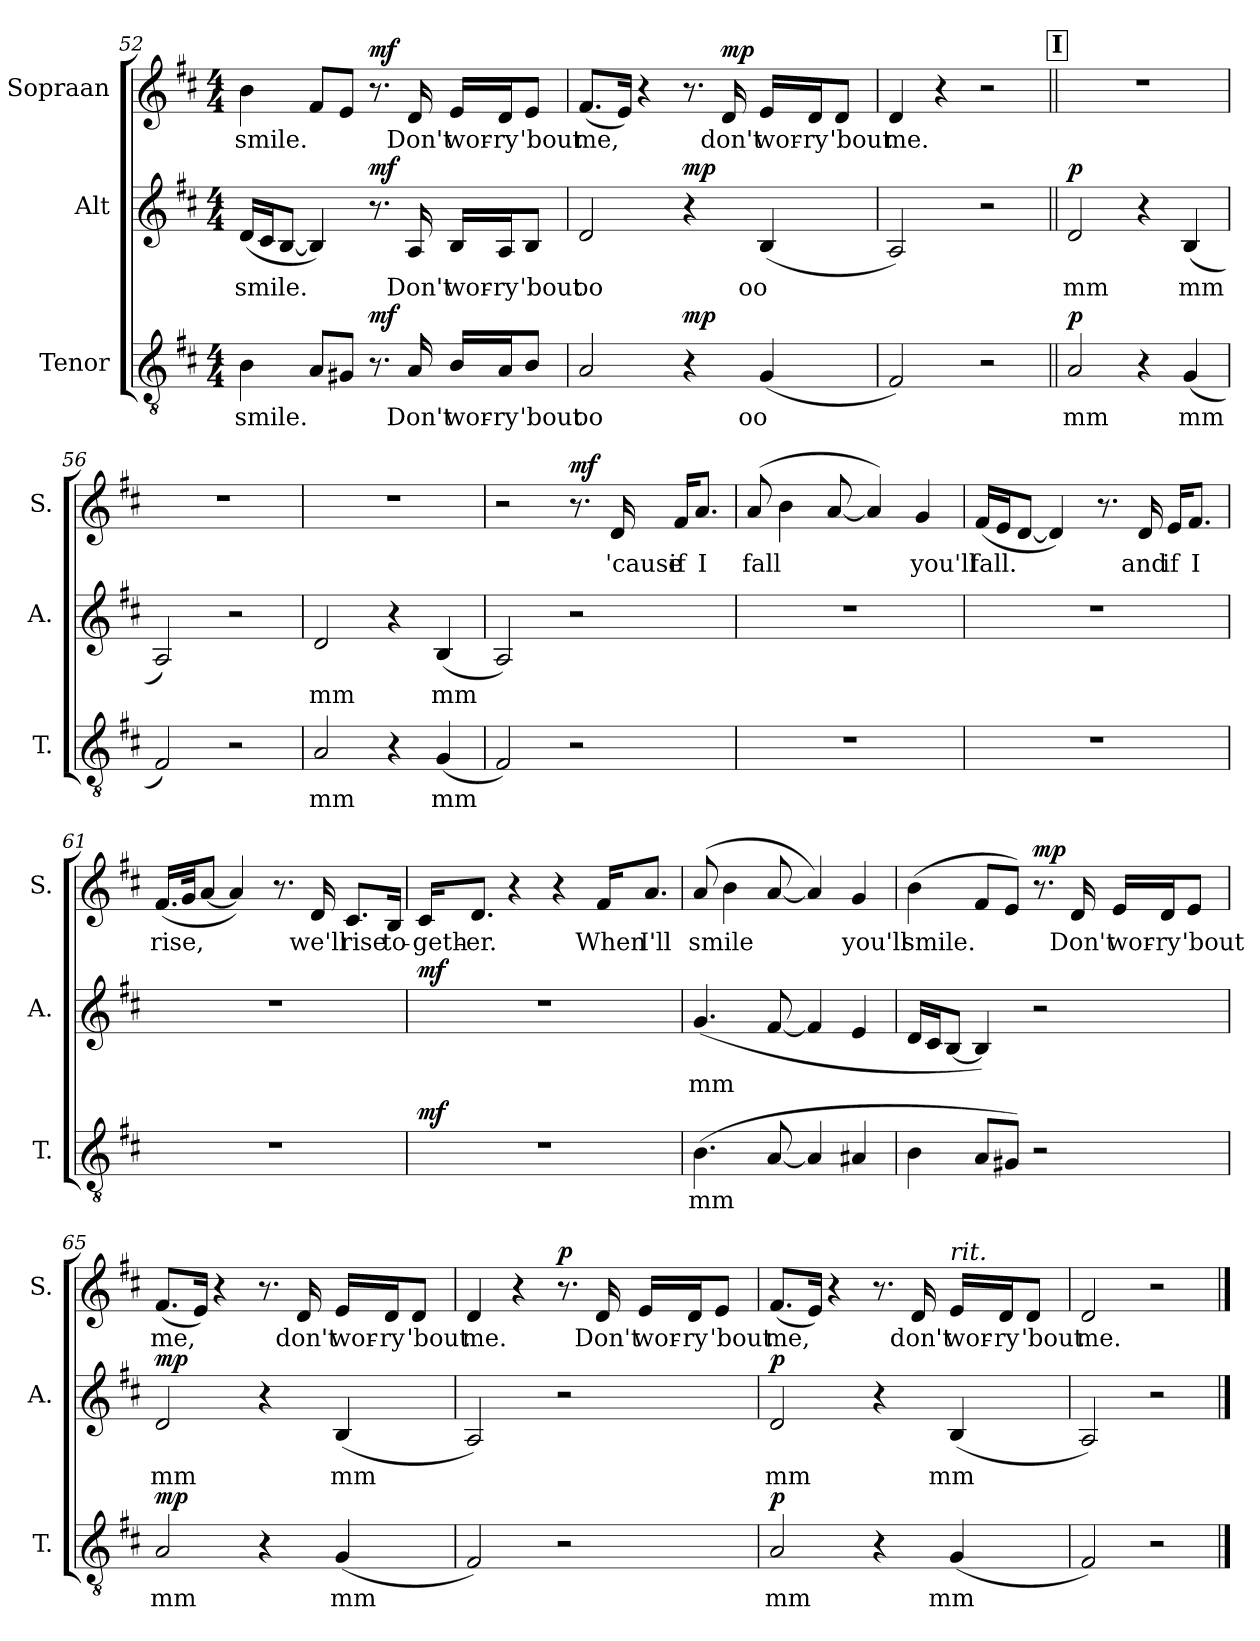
**kern	**text	**dynam	**kern	**text	**dynam	**kern	**text	**dynam
*part3	*part3	*part3	*part2	*part2	*part2	*part1	*part1	*part1
*staff3	*staff3	*staff3	*staff2	*staff2	*staff2	*staff1	*staff1	*staff1
*I"Tenor	*	*	*I"Alt	*	*	*I"Sopraan	*	*
*I'T.	*	*	*I'A.	*	*	*I'S.	*	*
!!LO:LB:g=z
*clefGv2	*	*	*clefG2	*	*	*clefG2	*	*
*k[f#c#]	*	*	*k[f#c#]	*	*	*k[f#c#]	*	*
*M4/4	*	*	*M4/4	*	*	*M4/4	*	*
=52	=52	=52	=52	=52	=52	=52	=52	=52
!	!LO:LY:b	!	!	!LO:LY:b	!	!	!LO:LY:b	!
4B\	smile.	.	(16d/LL	smile.	.	4b\	smile.	.
.	.	.	16c#/J	.	.	.	.	.
.	.	.	[8B/J	.	.	.	.	.
8A/L	.	.	4B/])	.	.	8f#/L	.	.
8G#X/J	.	.	.	.	.	8e/J	.	.
!	!	!LO:DY:a	!	!	!LO:DY:a	!	!	!LO:DY:a
8.r	.	mf	8.r	.	mf	8.r	.	mf
!	!LO:LY:b	!	!	!LO:LY:b	!	!	!LO:LY:b	!
16A/	Don't	.	16A/	Don't	.	16d/	Don't	.
!	!LO:LY:b	!	!	!LO:LY:b	!	!	!LO:LY:b	!
16B/LL	wor-	.	16B/LL	wor-	.	16e/LL	wor-	.
!	!LO:LY:b	!	!	!LO:LY:b	!	!	!LO:LY:b	!
16A/J	-ry	.	16A/J	-ry	.	16d/J	-ry	.
!	!LO:LY:b	!	!	!LO:LY:b	!	!	!LO:LY:b	!
8B/J	'bout	.	8B/J	'bout	.	8e/J	'bout	.
=53	=53	=53	=53	=53	=53	=53	=53	=53
!	!LO:LY:b	!	!	!LO:LY:b	!	!	!LO:LY:b	!
2A/	oo	.	2d/	oo	.	(8.f#/L	me,	.
.	.	.	.	.	.	16e/Jk)	.	.
.	.	.	.	.	.	4r	.	.
!	!	!LO:DY:a	!	!	!LO:DY:a	!	!	!
4r	.	mp	4r	.	mp	8.r	.	.
!	!	!	!	!	!	!	!LO:LY:b	!LO:DY:a
.	.	.	.	.	.	16d/	don't	mp
!	!LO:LY:b	!	!	!LO:LY:b	!	!	!LO:LY:b	!
(4G/	oo	.	(4B/	oo	.	16e/LL	wor-	.
!	!	!	!	!	!	!	!LO:LY:b	!
.	.	.	.	.	.	16d/J	-ry	.
!	!	!	!	!	!	!	!LO:LY:b	!
.	.	.	.	.	.	8d/J	'bout	.
=54	=54	=54	=54	=54	=54	=54	=54	=54
!	!	!	!	!	!	!	!LO:LY:b	!
2F#/)	.	.	2A/)	.	.	4d/	me.	.
.	.	.	.	.	.	4r	.	.
2r	.	.	2r	.	.	2r	.	.
!!LO:PB:g=z
!!LO:REH:place=s1:a:B:fs=13:t=I
=55||	=55||	=55||	=55||	=55||	=55||	=55||	=55||	=55||
!	!LO:LY:b	!LO:DY:a	!	!LO:LY:b	!LO:DY:a	!	!	!
2A/	mm	p	2d/	mm	p	1r	.	.
4r	.	.	4r	.	.	.	.	.
!	!LO:LY:b	!	!	!LO:LY:b	!	!	!	!
(4G/	mm	.	(4B/	mm	.	.	.	.
=56	=56	=56	=56	=56	=56	=56	=56	=56
2F#/)	.	.	2A/)	.	.	1r	.	.
2r	.	.	2r	.	.	.	.	.
=57	=57	=57	=57	=57	=57	=57	=57	=57
!	!LO:LY:b	!	!	!LO:LY:b	!	!	!	!
2A/	mm	.	2d/	mm	.	1r	.	.
4r	.	.	4r	.	.	.	.	.
!	!LO:LY:b	!	!	!LO:LY:b	!	!	!	!
(4G/	mm	.	(4B/	mm	.	.	.	.
=58	=58	=58	=58	=58	=58	=58	=58	=58
2F#/)	.	.	2A/)	.	.	2r	.	.
!	!	!	!	!	!	!	!	!LO:DY:a
2r	.	.	2r	.	.	8.r	.	mf
!	!	!	!	!	!	!	!LO:LY:b	!
.	.	.	.	.	.	16d/	'cause	.
!	!	!	!	!	!	!	!LO:LY:b	!
.	.	.	.	.	.	16f#/KL	if	.
!	!	!	!	!	!	!	!LO:LY:b	!
.	.	.	.	.	.	8.a/J	I	.
!!LO:LB:g=z
=59	=59	=59	=59	=59	=59	=59	=59	=59
!	!	!	!	!	!	!	!LO:LY:b	!
1r	.	.	1r	.	.	(8a/	fall	.
.	.	.	.	.	.	4b\	.	.
.	.	.	.	.	.	[8a/	.	.
.	.	.	.	.	.	4a/])	.	.
!	!	!	!	!	!	!	!LO:LY:b	!
.	.	.	.	.	.	4g/	you'll	.
=60	=60	=60	=60	=60	=60	=60	=60	=60
!	!	!	!	!	!	!	!LO:LY:b	!
1r	.	.	1r	.	.	(16f#/LL	fall.	.
.	.	.	.	.	.	16e/J	.	.
.	.	.	.	.	.	[8d/J	.	.
.	.	.	.	.	.	4d/])	.	.
.	.	.	.	.	.	8.r	.	.
!	!	!	!	!	!	!	!LO:LY:b	!
.	.	.	.	.	.	16d/	and	.
!	!	!	!	!	!	!	!LO:LY:b	!
.	.	.	.	.	.	16e/KL	if	.
!	!	!	!	!	!	!	!LO:LY:b	!
.	.	.	.	.	.	8.f#/J	I	.
=61	=61	=61	=61	=61	=61	=61	=61	=61
!	!	!	!	!	!	!	!LO:LY:b	!
1r	.	.	1r	.	.	(16.f#/LL	rise,	.
.	.	.	.	.	.	32g/JK	.	.
.	.	.	.	.	.	[8a/J	.	.
.	.	.	.	.	.	4a/])	.	.
.	.	.	.	.	.	8.r	.	.
!	!	!	!	!	!	!	!LO:LY:b	!
.	.	.	.	.	.	16d/	we'll	.
!	!	!	!	!	!	!	!LO:LY:b	!
.	.	.	.	.	.	8.c#/L	rise	.
!	!	!	!	!	!	!	!LO:LY:b	!
.	.	.	.	.	.	16B/Jk	to-	.
!!LO:LB:g=z
=62	=62	=62	=62	=62	=62	=62	=62	=62
!	!	!LO:DY:a	!	!	!LO:DY:a	!	!LO:LY:b	!
1r	.	mf	1r	.	mf	16c#/KL	-geth-	.
!	!	!	!	!	!	!	!LO:LY:b	!
.	.	.	.	.	.	8.d/J	-er.	.
.	.	.	.	.	.	4r	.	.
.	.	.	.	.	.	4r	.	.
!	!	!	!	!	!	!	!LO:LY:b	!
.	.	.	.	.	.	16f#/KL	When	.
!	!	!	!	!	!	!	!LO:LY:b	!
.	.	.	.	.	.	8.a/J	I'll	.
=63	=63	=63	=63	=63	=63	=63	=63	=63
!	!LO:LY:b	!	!	!LO:LY:b	!	!	!LO:LY:b	!
(4.B\	mm	.	(4.g/	mm	.	(8a/	smile	.
.	.	.	.	.	.	4b\	.	.
[8A/	.	.	[8f#/	.	.	[8a/	.	.
4A/]	.	.	4f#/]	.	.	4a/])	.	.
!	!	!	!	!	!	!	!LO:LY:b	!
4A#X/	.	.	4e/	.	.	4g/	you'll	.
=64	=64	=64	=64	=64	=64	=64	=64	=64
!	!	!	!	!	!	!	!LO:LY:b	!
4B\	.	.	16d/LL	.	.	(4b\	smile.	.
.	.	.	16c#/J	.	.	.	.	.
.	.	.	[8B/J	.	.	.	.	.
8A/L	.	.	4B/])	.	.	8f#/L	.	.
8G#X/J)	.	.	.	.	.	8e/J)	.	.
!	!	!	!	!	!	!	!	!LO:DY:a
2r	.	.	2r	.	.	8.r	.	mp
!	!	!	!	!	!	!	!LO:LY:b	!
.	.	.	.	.	.	16d/	Don't	.
!	!	!	!	!	!	!	!LO:LY:b	!
.	.	.	.	.	.	16e/LL	wor-	.
!	!	!	!	!	!	!	!LO:LY:b	!
.	.	.	.	.	.	16d/J	-ry	.
!	!	!	!	!	!	!	!LO:LY:b	!
.	.	.	.	.	.	8e/J	'bout	.
!!LO:LB:g=z
=65	=65	=65	=65	=65	=65	=65	=65	=65
!	!LO:LY:b	!LO:DY:a	!	!LO:LY:b	!LO:DY:a	!	!LO:LY:b	!
2A/	mm	mp	2d/	mm	mp	(8.f#/L	me,	.
.	.	.	.	.	.	16e/Jk)	.	.
.	.	.	.	.	.	4r	.	.
4r	.	.	4r	.	.	8.r	.	.
!	!	!	!	!	!	!	!LO:LY:b	!
.	.	.	.	.	.	16d/	don't	.
!	!LO:LY:b	!	!	!LO:LY:b	!	!	!LO:LY:b	!
(4G/	mm	.	(4B/	mm	.	16e/LL	wor-	.
!	!	!	!	!	!	!	!LO:LY:b	!
.	.	.	.	.	.	16d/J	-ry	.
!	!	!	!	!	!	!	!LO:LY:b	!
.	.	.	.	.	.	8d/J	'bout	.
=66	=66	=66	=66	=66	=66	=66	=66	=66
!	!	!	!	!	!	!	!LO:LY:b	!
2F#/)	.	.	2A/)	.	.	4d/	me.	.
.	.	.	.	.	.	4r	.	.
!	!	!	!	!	!	!	!	!LO:DY:a
2r	.	.	2r	.	.	8.r	.	p
!	!	!	!	!	!	!	!LO:LY:b	!
.	.	.	.	.	.	16d/	Don't	.
!	!	!	!	!	!	!	!LO:LY:b	!
.	.	.	.	.	.	16e/LL	wor-	.
!	!	!	!	!	!	!	!LO:LY:b	!
.	.	.	.	.	.	16d/J	-ry	.
!	!	!	!	!	!	!	!LO:LY:b	!
.	.	.	.	.	.	8e/J	'bout	.
!!LO:PB:g=z
=67	=67	=67	=67	=67	=67	=67	=67	=67
!	!LO:LY:b	!LO:DY:a	!	!LO:LY:b	!LO:DY:a	!	!LO:LY:b	!
2A/	mm	p	2d/	mm	p	(8.f#/L	me,	.
.	.	.	.	.	.	16e/Jk)	.	.
.	.	.	.	.	.	4r	.	.
4r	.	.	4r	.	.	8.r	.	.
!	!	!	!	!	!	!	!LO:LY:b	!
.	.	.	.	.	.	16d/	don't	.
!	!	!	!	!	!	!LO:TX:a:i:t=rit.	!	!
!	!LO:LY:b	!	!	!LO:LY:b	!	!	!LO:LY:b	!
(4G/	mm	.	(4B/	mm	.	16e/LL	wor-	.
!	!	!	!	!	!	!	!LO:LY:b	!
.	.	.	.	.	.	16d/J	-ry	.
!	!	!	!	!	!	!	!LO:LY:b	!
.	.	.	.	.	.	8d/J	'bout	.
=68	=68	=68	=68	=68	=68	=68	=68	=68
!	!	!	!	!	!	!	!LO:LY:b	!
2F#/)	.	.	2A/)	.	.	2d/	me.	.
2r	.	.	2r	.	.	2r	.	.
==	==	==	==	==	==	==	==	==
*-	*-	*-	*-	*-	*-	*-	*-	*-
